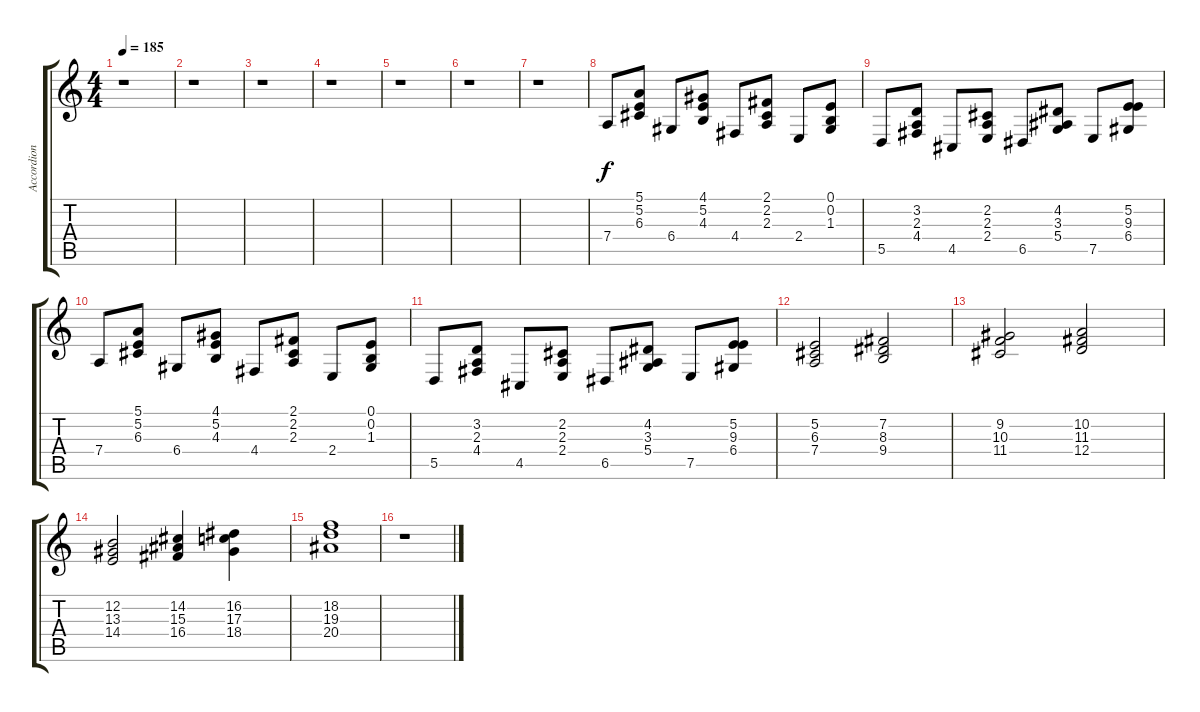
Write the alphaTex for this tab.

\track ("Accordion" "Accordion") {instrument tangoaccordion}
\staff {score tabs}
\tuning (E4 B3 G3 D3 A2 E2) {hide}
\ts (4 4)
\tempo 185
\clef g2
\ks c
r.1{dy f} |
r.1 |
r.1 |
r.1 |
r.1 |
r.1 |
r.1 |
7.4.8 (5.1 5.2 6.3).8 6.4.8 (4.1 5.2 4.3).8 4.4.8 (2.1 2.2 2.3).8 2.4.8 (0.1 0.2 1.3).8 |
5.5.8 (3.2 2.3 4.4).8 4.5.8 (2.2 2.3 2.4).8 6.5.8 (4.2 3.3 5.4).8 7.5.8 (5.2 9.3 6.4).8 |
7.4.8 (5.1 5.2 6.3).8 6.4.8 (4.1 5.2 4.3).8 4.4.8 (2.1 2.2 2.3).8 2.4.8 (0.1 0.2 1.3).8 |
5.5.8 (3.2 2.3 4.4).8 4.5.8 (2.2 2.3 2.4).8 6.5.8 (4.2 3.3 5.4).8 7.5.8 (5.2 9.3 6.4).8 |
(5.2 6.3 7.4).2 (7.2 8.3 9.4).2 |
(9.2 10.3 11.4).2 (10.2 11.3 12.4).2 |
(12.2 13.3 14.4).2 (14.2 15.3 16.4).4 (16.2 17.3 18.4).4 |
(18.2 19.3 20.4).1 |
r.1
